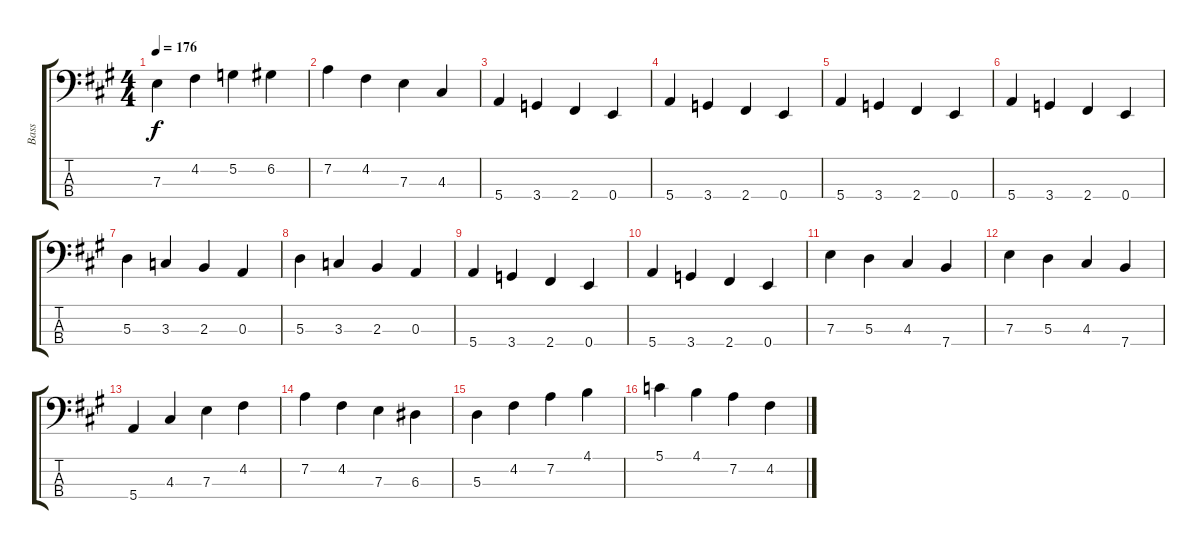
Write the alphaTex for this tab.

\track ("Bass" "Bass") {instrument electricbasspick}
\staff {score tabs}
\tuning (G2 D2 A1 E1) {hide}
\ts (4 4)
\tempo 176
\clef f4
\ks a
7.3.4{dy f} 4.2.4 5.2.4 6.2.4 |
7.2.4 4.2.4 7.3.4 4.3.4 |
5.4.4 3.4.4 2.4.4 0.4.4 |
5.4.4 3.4.4 2.4.4 0.4.4 |
5.4.4 3.4.4 2.4.4 0.4.4 |
5.4.4 3.4.4 2.4.4 0.4.4 |
5.3.4 3.3.4 2.3.4 0.3.4 |
5.3.4 3.3.4 2.3.4 0.3.4 |
5.4.4 3.4.4 2.4.4 0.4.4 |
5.4.4 3.4.4 2.4.4 0.4.4 |
7.3.4 5.3.4 4.3.4 7.4.4 |
7.3.4 5.3.4 4.3.4 7.4.4 |
5.4.4 4.3.4 7.3.4 4.2.4 |
7.2.4 4.2.4 7.3.4 6.3.4 |
5.3.4 4.2.4 7.2.4 4.1.4 |
5.1.4 4.1.4 7.2.4 4.2.4
